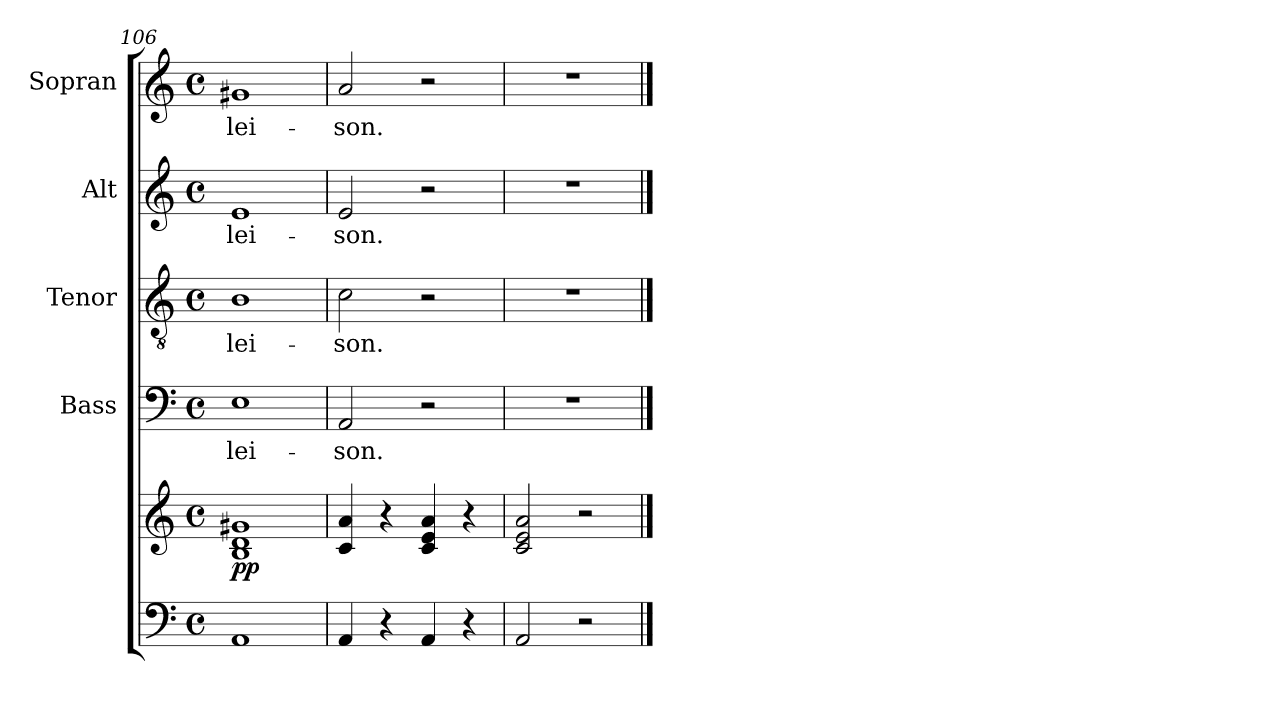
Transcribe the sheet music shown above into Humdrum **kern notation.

**kern	**kern	**dynam	**kern	**text	**kern	**text	**kern	**text	**kern	**text
*part5	*part5	*part5	*part4	*part4	*part3	*part3	*part2	*part2	*part1	*part1
*staff6	*staff5	*staff5/6	*staff4	*staff4	*staff3	*staff3	*staff2	*staff2	*staff1	*staff1
*	*	*	*I"Bass	*	*I"Tenor	*	*I"Alt	*	*I"Sopran	*
*	*	*	*I'B.	*	*I'T.	*	*I'A.	*	*I'S.	*
*clefF4	*clefG2	*	*clefF4	*	*clefGv2	*	*clefG2	*	*clefG2	*
*k[]	*k[]	*	*k[]	*	*k[]	*	*k[]	*	*k[]	*
*C:	*C:	*	*C:	*	*C:	*	*C:	*	*C:	*
*M4/4	*M4/4	*	*M4/4	*	*M4/4	*	*M4/4	*	*M4/4	*
*met(c)	*met(c)	*	*met(c)	*	*met(c)	*	*met(c)	*	*met(c)	*
=106	=106	=106	=106	=106	=106	=106	=106	=106	=106	=106
!	!	!LO:DY:b	!	!LO:LY:b	!	!LO:LY:b	!	!LO:LY:b	!	!LO:LY:b
1AA	1B 1d 1g#X	pp	1E	-lei-	1B	-lei-	1e	-lei-	1g#X	-lei-
=107	=107	=107	=107	=107	=107	=107	=107	=107	=107	=107
!	!	!	!	!LO:LY:b	!	!LO:LY:b	!	!LO:LY:b	!	!LO:LY:b
4AA/	4c/ 4a/	.	2AA/	-son.	2c\	-son.	2e/	-son.	2a/	-son.
4r	4r	.	.	.	.	.	.	.	.	.
4AA/	4c/ 4e/ 4a/	.	2r	.	2r	.	2r	.	2r	.
4r	4r	.	.	.	.	.	.	.	.	.
=108	=108	=108	=108	=108	=108	=108	=108	=108	=108	=108
2AA/	2c/ 2e/ 2a/	.	1r	.	1r	.	1r	.	1r	.
2r	2r	.	.	.	.	.	.	.	.	.
==	==	==	==	==	==	==	==	==	==	==
*-	*-	*-	*-	*-	*-	*-	*-	*-	*-	*-
